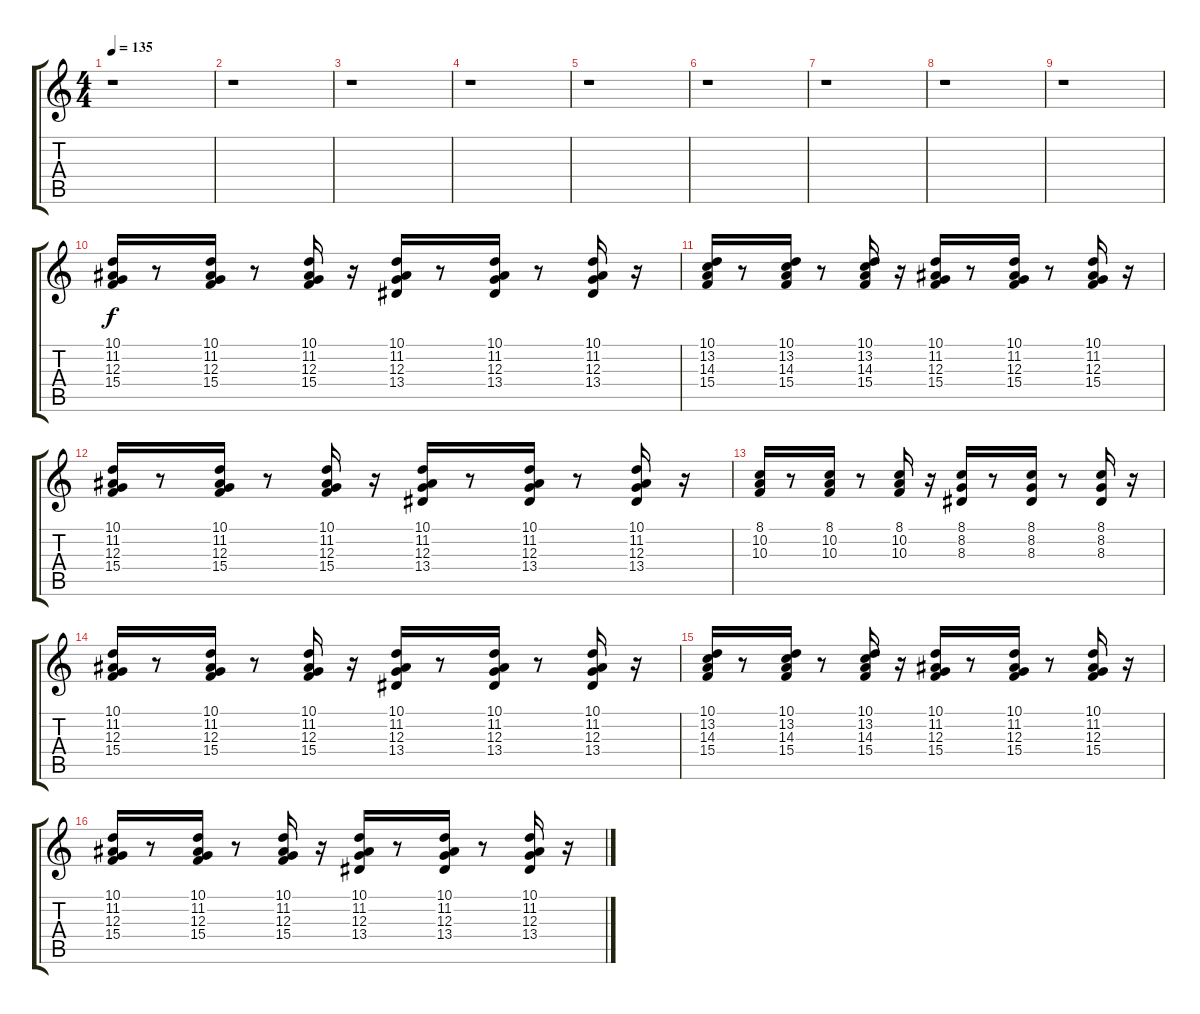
\track "" {instrument timpani}
\staff {score tabs}
\tuning (E4 B3 G3 D3 A2 E2) {hide}
\ts (4 4)
\tempo 135
\clef g2
\ks c
r.1{dy f instrument timpani} |
r.1 |
r.1 |
r.1 |
r.1 |
r.1 |
r.1 |
r.1 |
r.1 |
(10.1 11.2 12.3 15.4).16 r.8 (10.1 11.2 12.3 15.4).16 r.8 (10.1 11.2 12.3 15.4).16 r.16 (10.1 11.2 12.3 13.4).16 r.8 (10.1 11.2 12.3 13.4).16 r.8 (10.1 11.2 12.3 13.4).16 r.16 |
(10.1 13.2 14.3 15.4).16 r.8 (10.1 13.2 14.3 15.4).16 r.8 (10.1 13.2 14.3 15.4).16 r.16 (10.1 11.2 12.3 15.4).16 r.8 (10.1 11.2 12.3 15.4).16 r.8 (10.1 11.2 12.3 15.4).16 r.16 |
(10.1 11.2 12.3 15.4).16 r.8 (10.1 11.2 12.3 15.4).16 r.8 (10.1 11.2 12.3 15.4).16 r.16 (10.1 11.2 12.3 13.4).16 r.8 (10.1 11.2 12.3 13.4).16 r.8 (10.1 11.2 12.3 13.4).16 r.16 |
(8.1 10.2 10.3).16 r.8 (8.1 10.2 10.3).16 r.8 (8.1 10.2 10.3).16 r.16 (8.1 8.2 8.3).16 r.8 (8.1 8.2 8.3).16 r.8 (8.1 8.2 8.3).16 r.16 |
(10.1 11.2 12.3 15.4).16 r.8 (10.1 11.2 12.3 15.4).16 r.8 (10.1 11.2 12.3 15.4).16 r.16 (10.1 11.2 12.3 13.4).16 r.8 (10.1 11.2 12.3 13.4).16 r.8 (10.1 11.2 12.3 13.4).16 r.16 |
(10.1 13.2 14.3 15.4).16 r.8 (10.1 13.2 14.3 15.4).16 r.8 (10.1 13.2 14.3 15.4).16 r.16 (10.1 11.2 12.3 15.4).16 r.8 (10.1 11.2 12.3 15.4).16 r.8 (10.1 11.2 12.3 15.4).16 r.16 |
(10.1 11.2 12.3 15.4).16 r.8 (10.1 11.2 12.3 15.4).16 r.8 (10.1 11.2 12.3 15.4).16 r.16 (10.1 11.2 12.3 13.4).16 r.8 (10.1 11.2 12.3 13.4).16 r.8 (10.1 11.2 12.3 13.4).16 r.16
